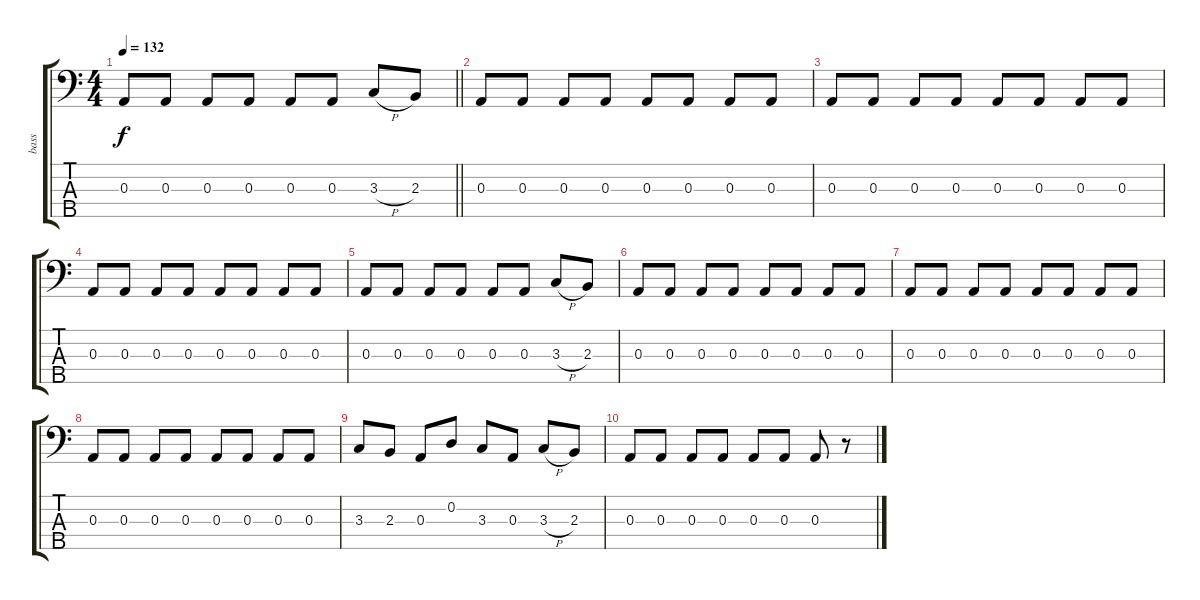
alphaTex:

\track ("bass" "bass") {instrument electricbassfinger}
\staff {score tabs}
\tuning (G2 D2 A1 E1 B0) {hide}
\ts (4 4)
\tempo 132
\clef f4
\barLineRight lightlight
\ks c
0.3.8{dy f} 0.3.8 0.3.8 0.3.8 0.3.8 0.3.8 3.3{h}.8 2.3.8 |
0.3.8 0.3.8 0.3.8 0.3.8 0.3.8 0.3.8 0.3.8 0.3.8 |
0.3.8 0.3.8 0.3.8 0.3.8 0.3.8 0.3.8 0.3.8 0.3.8 |
0.3.8 0.3.8 0.3.8 0.3.8 0.3.8 0.3.8 0.3.8 0.3.8 |
0.3.8 0.3.8 0.3.8 0.3.8 0.3.8 0.3.8 3.3{h}.8 2.3.8 |
0.3.8 0.3.8 0.3.8 0.3.8 0.3.8 0.3.8 0.3.8 0.3.8 |
0.3.8 0.3.8 0.3.8 0.3.8 0.3.8 0.3.8 0.3.8 0.3.8 |
0.3.8 0.3.8 0.3.8 0.3.8 0.3.8 0.3.8 0.3.8 0.3.8 |
3.3.8 2.3.8 0.3.8 0.2.8 3.3.8 0.3.8 3.3{h}.8 2.3.8 |
0.3.8 0.3.8 0.3.8 0.3.8 0.3.8 0.3.8 0.3.8 r.8
